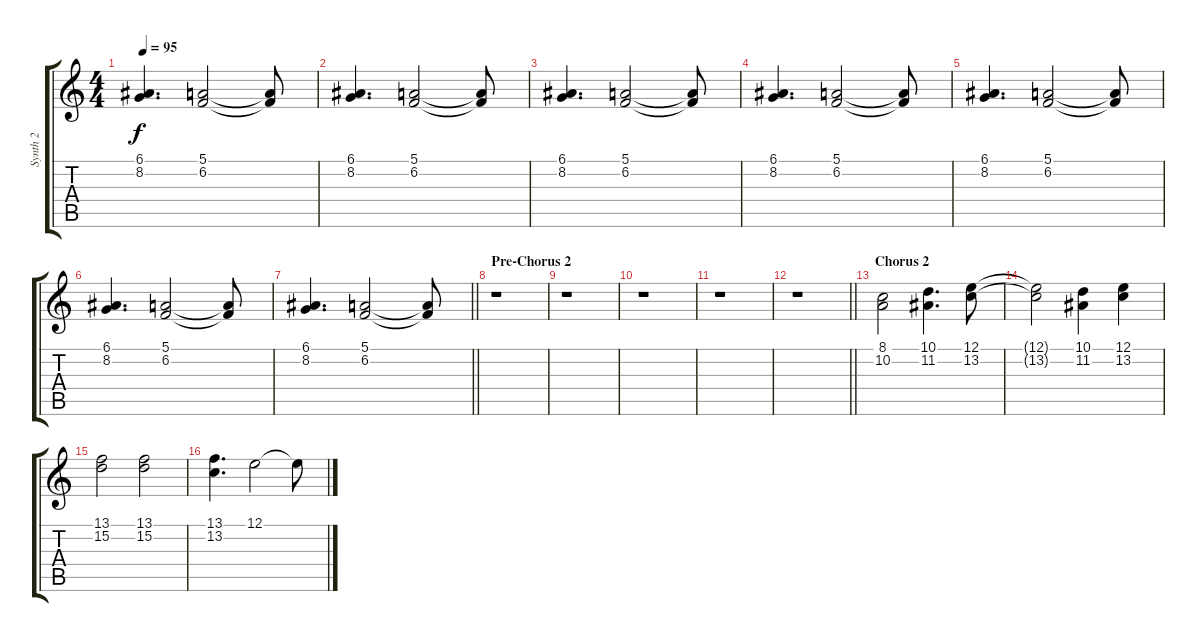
\track ("Synth 2" "Synth 2") {instrument synthbrass2}
\staff {score tabs}
\tuning (E4 B3 G3 D3 A2 E2) {hide}
\ts (4 4)
\tempo 95
\clef g2
\ks c
(6.1 8.2).4{d dy f} (5.1 6.2).2 (5.1{t} 6.2{t}).8 |
(6.1 8.2).4{d} (5.1 6.2).2 (5.1{t} 6.2{t}).8 |
(6.1 8.2).4{d} (5.1 6.2).2 (5.1{t} 6.2{t}).8 |
(6.1 8.2).4{d} (5.1 6.2).2 (5.1{t} 6.2{t}).8 |
(6.1 8.2).4{d} (5.1 6.2).2 (5.1{t} 6.2{t}).8 |
(6.1 8.2).4{d} (5.1 6.2).2 (5.1{t} 6.2{t}).8 |
\barLineRight lightlight
(6.1 8.2).4{d} (5.1 6.2).2 (5.1{t} 6.2{t}).8 |
\section ("" "Pre-Chorus 2")
r.1 |
r.1 |
r.1 |
r.1 |
\barLineRight lightlight
r.1 |
\section ("" "Chorus 2")
(8.1 10.2).2 (10.1 11.2).4{d} (12.1 13.2).8 |
(12.1{t} 13.2{t}).2 (10.1 11.2).4 (12.1 13.2).4 |
(13.1 15.2).2 (13.1 15.2).2 |
(13.1 13.2).4{d} 12.1.2 12.1{t}.8
